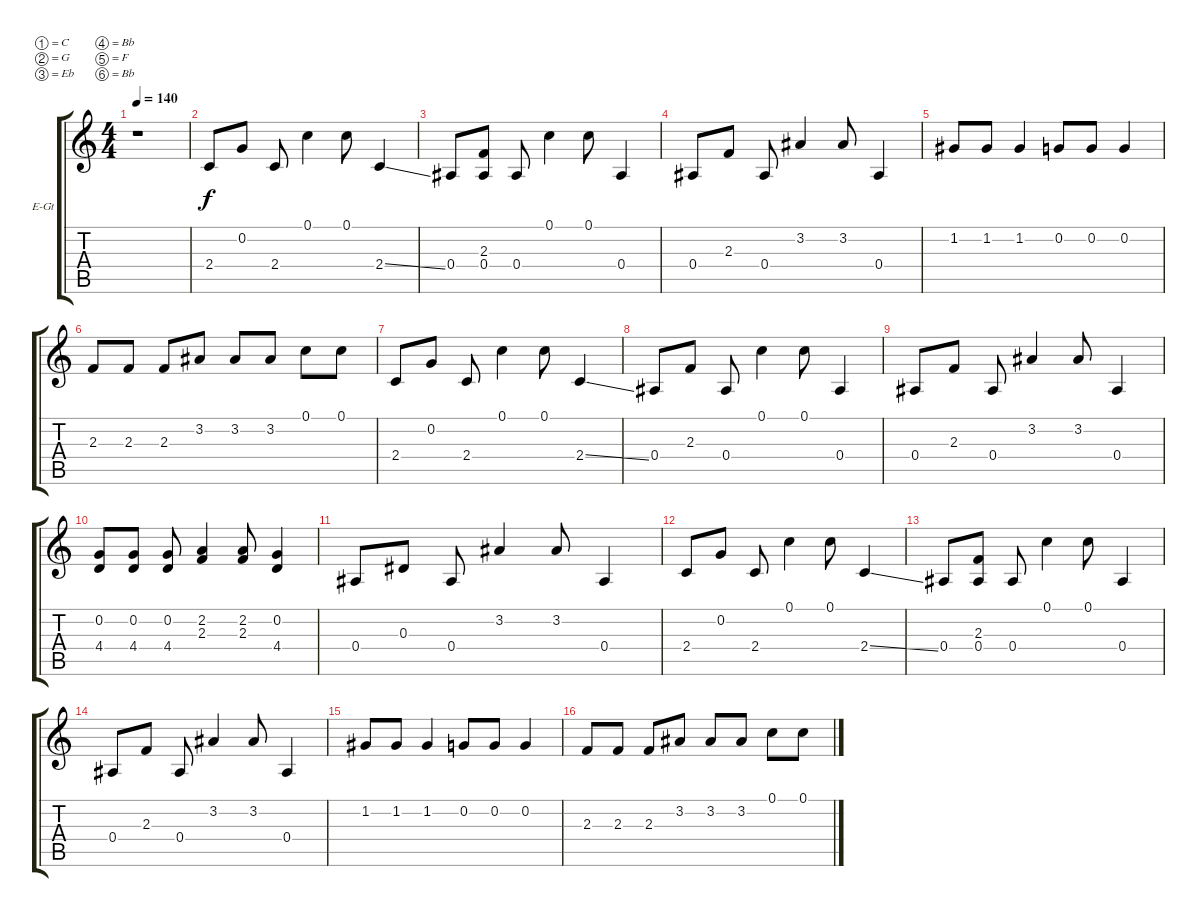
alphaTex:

\bracketExtendMode groupsimilarinstruments
\firstSystemTrackNameOrientation horizontal
\otherSystemsTrackNameOrientation horizontal
\track ("Клин" "E-Gt") {instrument electricguitarjazz}
\staff {score tabs}
\tuning (C4 G3 Eb3 Bb2 F2 Bb1)
\ts (4 4)
\tempo 140
\clef g2
\ks c
r.1{dy f} |
2.4.8 0.2.8 2.4.8 0.1.4 0.1.8 2.4{ss}.4 |
0.4.8 (2.3 0.4).8 0.4.8 0.1.4 0.1.8 0.4.4 |
0.4.8 2.3.8 0.4.8 3.2.4 3.2.8 0.4.4 |
1.2.8 1.2.8 1.2.4 0.2.8 0.2.8 0.2.4 |
2.3.8 2.3.8 2.3.8 3.2.8 3.2.8 3.2.8 0.1.8 0.1.8 |
2.4.8 0.2.8 2.4.8 0.1.4 0.1.8 2.4{ss}.4 |
0.4.8 2.3.8 0.4.8 0.1.4 0.1.8 0.4.4 |
0.4.8 2.3.8 0.4.8 3.2.4 3.2.8 0.4.4 |
(0.2 4.4).8 (0.2 4.4).8 (0.2 4.4).8 (2.2 2.3).4 (2.2 2.3).8 (0.2 4.4).4 |
0.4.8 0.3.8 0.4.8 3.2.4 3.2.8 0.4.4 |
2.4.8 0.2.8 2.4.8 0.1.4 0.1.8 2.4{ss}.4 |
0.4.8 (2.3 0.4).8 0.4.8 0.1.4 0.1.8 0.4.4 |
0.4.8 2.3.8 0.4.8 3.2.4 3.2.8 0.4.4 |
1.2.8 1.2.8 1.2.4 0.2.8 0.2.8 0.2.4 |
2.3.8 2.3.8 2.3.8 3.2.8 3.2.8 3.2.8 0.1.8 0.1.8
